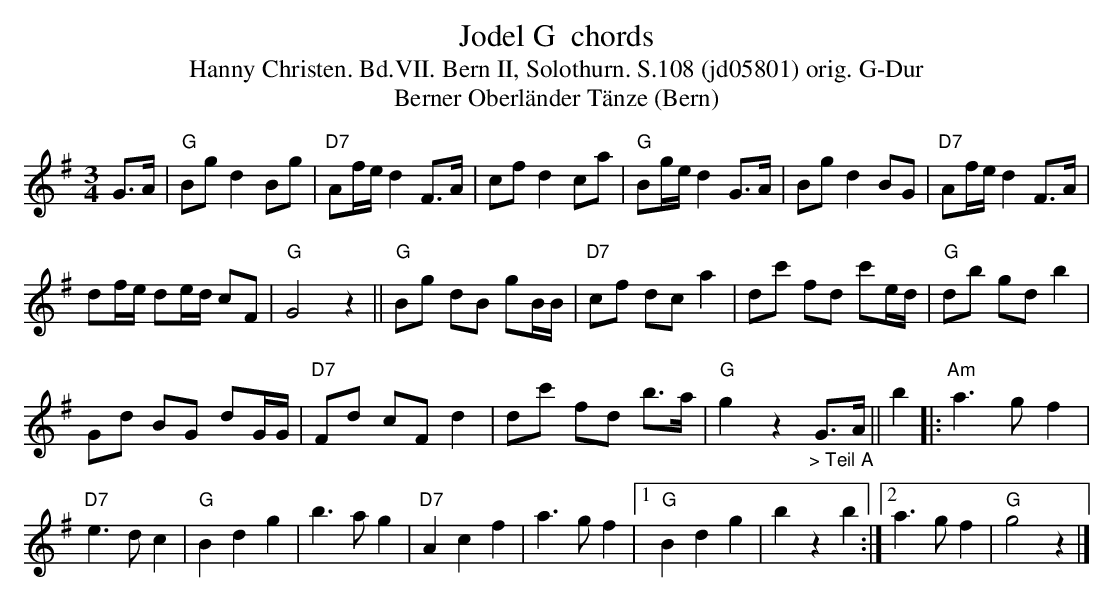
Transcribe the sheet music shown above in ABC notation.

X:1
T: Jodel G  chords
T:Hanny Christen. Bd.VII. Bern II, Solothurn. S.108 (jd05801) orig. G-Dur
T: Berner Oberl\"ander T\"anze (Bern)
M:3/4
L:1/8
K:G %%MIDI gchordon
G>A | "G"Bg d2 Bg | "D7"Af/e/ d2 F>A | cf d2 ca | "G"Bg/e/ d2 G>A | Bg d2 BG | "D7"Af/e/ d2 F>A |
df/e/ de/d/ cF | "G"G4z2 || "G"Bg dB gB/B/ | "D7"cf dc a2 | dc' fd c'e/d/ | "G"db gd b2 |
Gd BG dG/G/ | "D7"Fd cF d2 | dc' fd b>a | "G"g2z2 "_> Teil A"G>A ||  b2 |: "Am"a3g f2 |
"D7"e3dc2 | "G"B2d2g2 | b3ag2 | "D7"A2c2f2 | a3gf2 |1 "G"B2d2g2 | b2z2b2 :|2 a3gf2 | "G"g4z2 |]
